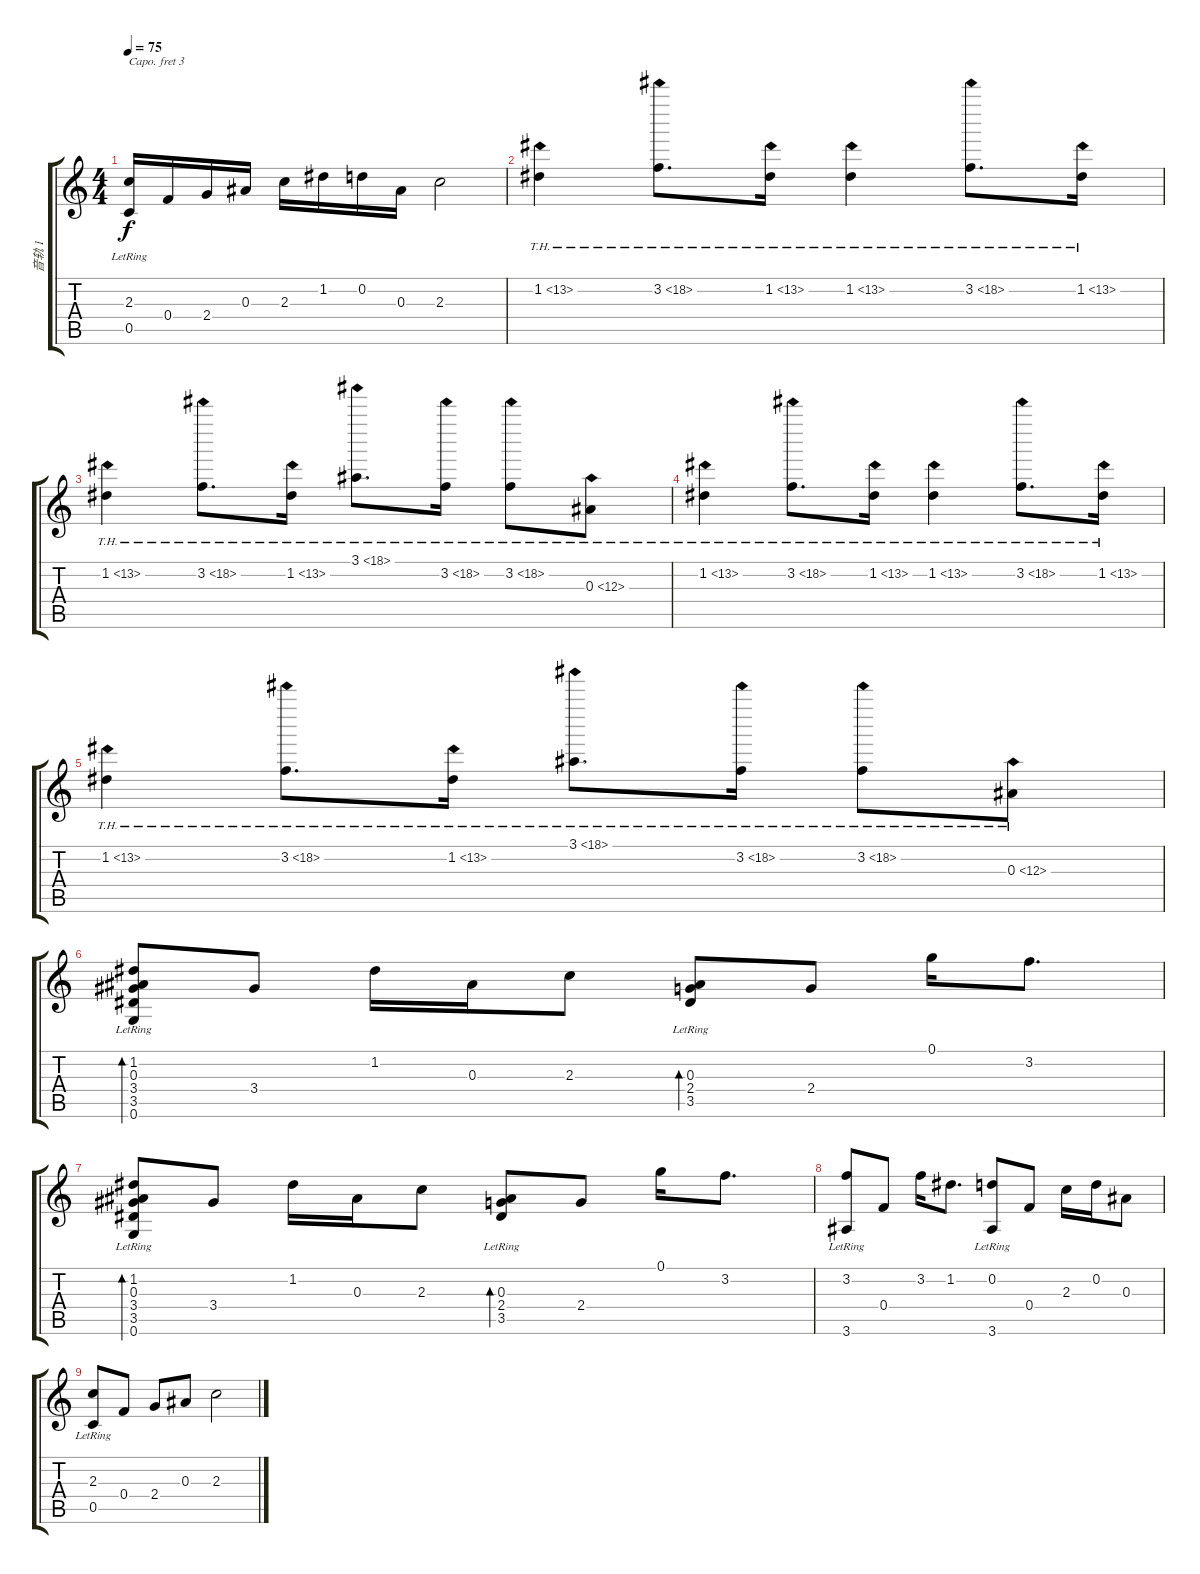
\track ("音轨 1" "音轨 1") {instrument acousticguitarnylon}
\staff {score tabs}
\capo 3
\tuning (E4 B3 G3 D3 A2 E2) {hide}
\ts (4 4)
\tempo 75
\clef g2
\ks c
(2.3 0.5{lr}).16{dy f} 0.4.16 2.4.16 0.3.16 2.3.16 1.2.16 0.2.16 0.3.16 2.3.2 |
1.2{th 12}.4 3.2{th 15}.8{d} 1.2{th 12}.16 1.2{th 12}.4 3.2{th 15}.8{d} 1.2{th 12}.16 |
1.2{th 12}.4 3.2{th 15}.8{d} 1.2{th 12}.16 3.1{th 15}.8{d} 3.2{th 15}.16 3.2{th 15}.8 0.3{th 12}.8 |
1.2{th 12}.4 3.2{th 15}.8{d} 1.2{th 12}.16 1.2{th 12}.4 3.2{th 15}.8{d} 1.2{th 12}.16 |
1.2{th 12}.4 3.2{th 15}.8{d} 1.2{th 12}.16 3.1{th 15}.8{d} 3.2{th 15}.16 3.2{th 15}.8 0.3{th 12}.8 |
(1.2 0.3 3.4 3.5{lr} 0.6).8{bd 120} 3.4.8 1.2.16 0.3.16 2.3.8 (0.3 2.4 3.5{lr}).8{bd 120} 2.4.8 0.1.16 3.2.8{d} |
(1.2 0.3 3.4 3.5{lr} 0.6).8{bd 120} 3.4.8 1.2.16 0.3.16 2.3.8 (0.3 2.4 3.5{lr}).8{bd 120} 2.4.8 0.1.16 3.2.8{d} |
(3.2 3.6{lr}).8 0.4.8 3.2.16 1.2.8{d} (0.2 3.6{lr}).8 0.4.8 2.3.16 0.2.16 0.3.8 |
(2.3 0.5{lr}).8 0.4.8 2.4.8 0.3.8 2.3.2
